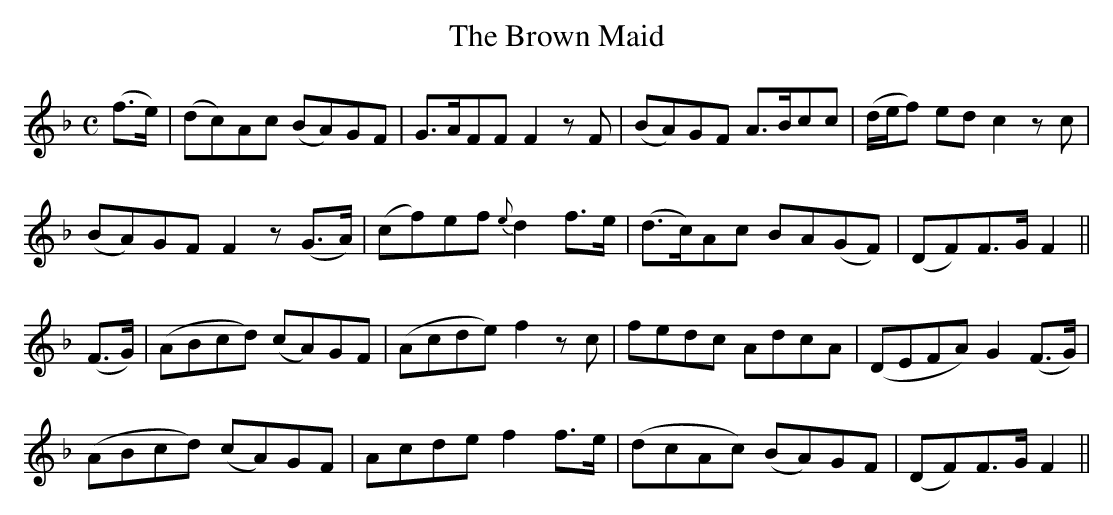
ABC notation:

X:1
T: The Brown Maid
M: C
L: 1/8
K: F
(f>e)|(dc)Ac (BA)GF|G>AFF F2 z F|(BA)GF A>Bcc|(d/e/f) ed c2 z c|
(BA)GF F2 z (G>A)|(cf)ef {e}d2 f>e|(d>c)Ac BA(GF)|(DF)F>G F2||
(F>G)|(ABcd) (cA)GF|(Acde) f2 z c|fedc AdcA|(DEFA) G2 (F>G)|
(ABcd) (cA)GF|Acde f2 f>e|(dcAc) (BA)GF|(DF)F>G F2||
